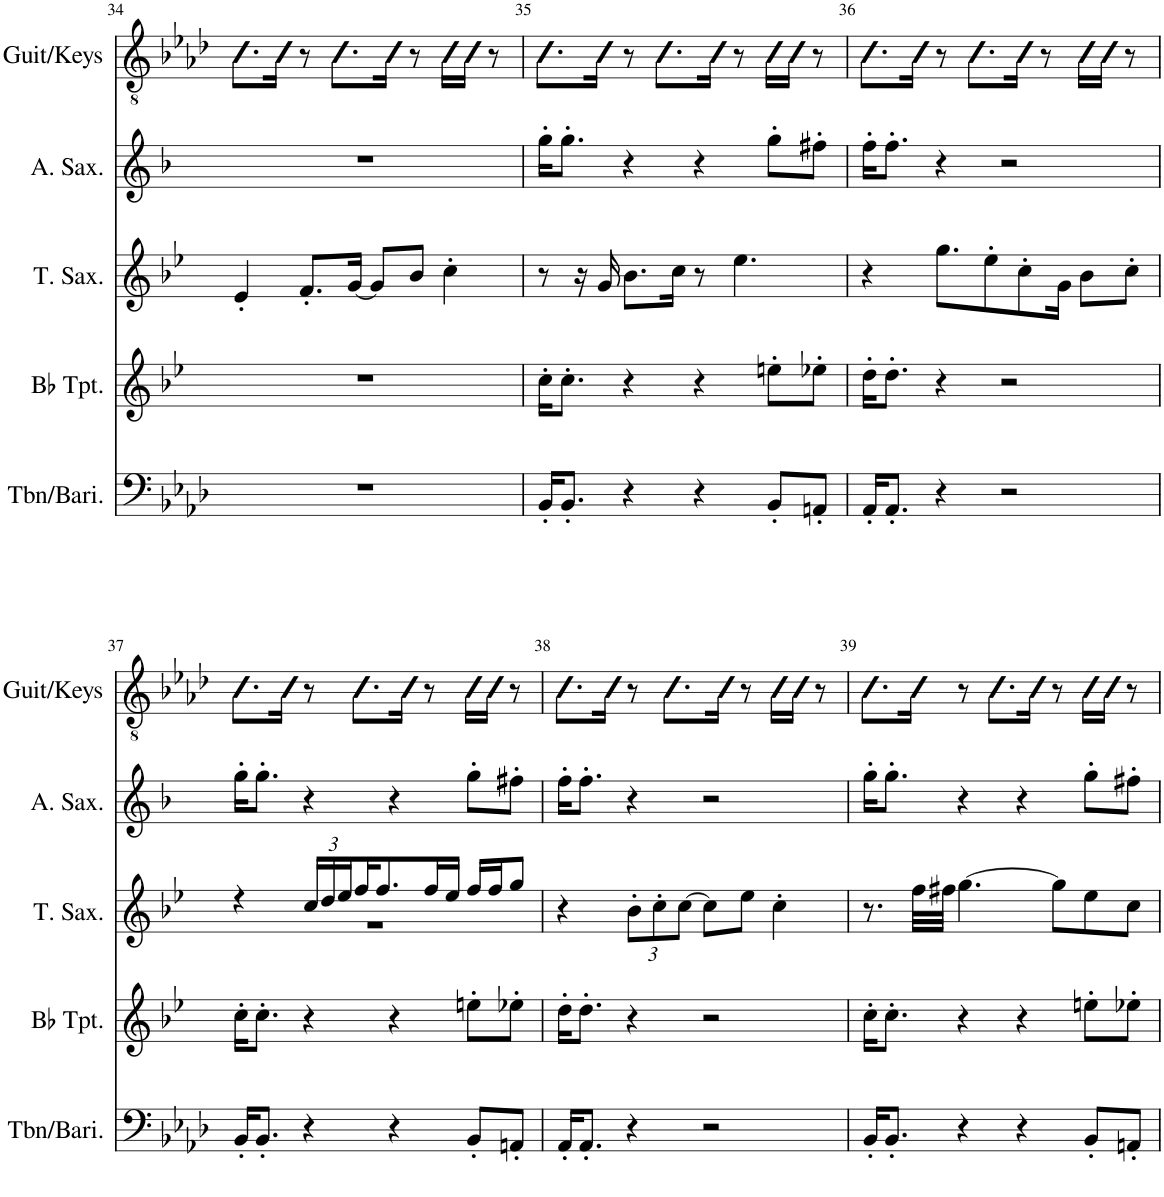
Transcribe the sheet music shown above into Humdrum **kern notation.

**kern	**kern	**kern	**kern	**kern
*part5	*part4	*part3	*part2	*part1
*staff5	*staff4	*staff3	*staff2	*staff1
*I"Tbn/Bari	*I"Bb Trumpet	*I"Tenor Sax	*I"Alto Sax	*I"Guit/Keys
*I'Tbn/Bari.	*I'Bb Tpt.	*I'T. Sax.	*I'A. Sax.	*I'Guit/Keys
!!LO:PB:g=z
*clefF4	*clefG2	*clefG2	*clefG2	*clefGv2
*	*Trd1c2	*Trd8c14	*Trd5c9	*
*k[b-e-a-d-]	*k[b-e-]	*k[b-e-]	*k[b-]	*k[b-e-a-d-]
*M4/4	*M4/4	*M4/4	*M4/4	*M4/4
=34	=34	=34	=34	=34
1r	1r	4e-'/	1r	8.c\L
.	.	.	.	16c\Jk
.	.	8.f'/L	.	8r
.	.	.	.	8.c\L
.	.	[16g/Jk	.	.
.	.	8g/L]	.	.
.	.	.	.	16c\Jk
.	.	8b-/J	.	8r
.	.	4cc'\	.	16c\LL
.	.	.	.	16c\JJ
.	.	.	.	8r
=35	=35	=35	=35	=35
16BB-'/KL	16cc'\KL	8r	16gg'\KL	8.c\L
8.BB-'/J	8.cc'\J	.	8.gg'\J	.
.	.	16r	.	.
.	.	16g/	.	16c\Jk
4r	4r	8.b-\L	4r	8r
.	.	.	.	8.c\L
.	.	16cc\Jk	.	.
4r	4r	8r	4r	.
.	.	.	.	16c\Jk
.	.	4.ee-\	.	8r
8BB-'/L	8een'\L	.	8gg'\L	16c\LL
.	.	.	.	16c\JJ
8AAn'/J	8ee-X'\J	.	8ff#X'\J	8r
=36	=36	=36	=36	=36
16AA-'/KL	16dd'\KL	4r	16ff'\KL	8.c\L
8.AA-'/J	8.dd'\J	.	8.ff'\J	.
.	.	.	.	16c\Jk
4r	4r	8.gg\L	4r	8r
.	.	.	.	8.c\L
.	.	8ee-'\	.	.
2r	2r	.	2r	.
.	.	8cc'\	.	16c\Jk
.	.	.	.	8r
.	.	16g\Jk	.	.
.	.	8b-\L	.	16c\LL
.	.	.	.	16c\JJ
.	.	8cc'\J	.	8r
!!LO:LB:g=z
=37	=37	=37	=37	=37
*	*	*^	*	*
16BB-'/KL	16cc'\KL	4r	1r	16gg'\KL	8.c\L
8.BB-'/J	8.cc'\J	.	.	8.gg'\J	.
.	.	.	.	.	16c\Jk
*	*	*Xbrackettup	*	*	*
4r	4r	24cc/LL	.	4r	8r
.	.	24dd/	.	.	.
.	.	24ee-/	.	.	.
.	.	16ff/J	.	.	8.c\L
.	.	8.ff/	.	.	.
4r	4r	.	.	4r	.
.	.	.	.	.	16c\Jk
.	.	16ff/L	.	.	8r
.	.	16ee-/JJ	.	.	.
8BB-'/L	8een'\L	16ff/LL	.	8gg'\L	16c\LL
.	.	16ff/J	.	.	16c\JJ
8AAn'/J	8ee-X'\J	8gg/J	.	8ff#X'\J	8r
*	*	*v	*v	*	*
=38	=38	=38	=38	=38
16AA-'/KL	16dd'\KL	4r	16ff'\KL	8.c\L
8.AA-'/J	8.dd'\J	.	8.ff'\J	.
.	.	.	.	16c\Jk
4r	4r	12b-'\L	4r	8r
.	.	12cc'\	.	.
.	.	.	.	8.c\L
.	.	[12cc\J	.	.
2r	2r	8cc\L]	2r	.
.	.	.	.	16c\Jk
.	.	8ee-\J	.	8r
.	.	4cc'\	.	16c\LL
.	.	.	.	16c\JJ
.	.	.	.	8r
=39	=39	=39	=39	=39
16BB-'/KL	16cc'\KL	8.r	16gg'\KL	8.c\L
8.BB-'/J	8.cc'\J	.	8.gg'\J	.
.	.	32ff\LLL	.	16c\Jk
.	.	32ff#X\JJJ	.	.
4r	4r	[4.gg\	4r	8r
.	.	.	.	8.c\L
4r	4r	.	4r	.
.	.	.	.	16c\Jk
.	.	8gg\L]	.	8r
8BB-'/L	8een'\L	8ee-\	8gg'\L	16c\LL
.	.	.	.	16c\JJ
8AAn'/J	8ee-X'\J	8cc\J	8ff#X'\J	8r
=	=	=	=	=
*-	*-	*-	*-	*-
